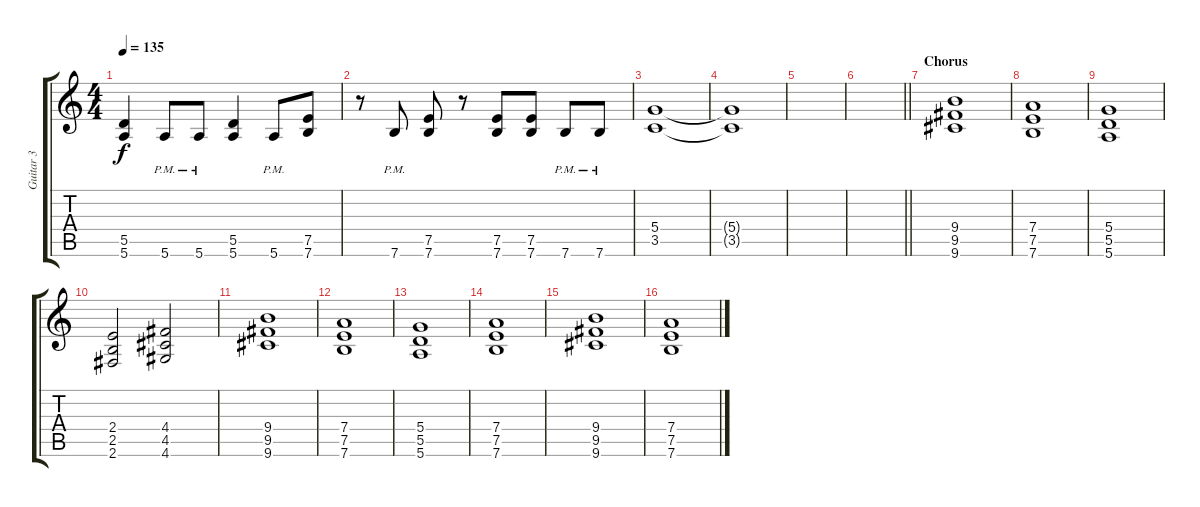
\track ("Guitar 3" "Guitar 3") {instrument distortionguitar}
\staff {score tabs}
\tuning (E4 B3 G3 D3 A2 E2) {hide}
\ts (4 4)
\tempo 135
\clef g2
\ks c
(5.5 5.6).4{dy f} 5.6{pm}.8 5.6{pm}.8 (5.5 5.6).4 5.6{pm}.8 (7.5 7.6).8 |
r.8 7.6{pm}.8 (7.5 7.6).8 r.8 (7.5 7.6).8 (7.5 7.6).8 7.6{pm}.8 7.6{pm}.8 |
(5.4 3.5).1 |
(5.4{t} 3.5{t}).1 |
|
\barLineRight lightlight
|
\section ("" "Chorus")
(9.4 9.5 9.6).1 |
(7.4 7.5 7.6).1 |
(5.4 5.5 5.6).1 |
(2.4 2.5 2.6).2 (4.4 4.5 4.6).2 |
(9.4 9.5 9.6).1 |
(7.4 7.5 7.6).1 |
(5.4 5.5 5.6).1 |
(7.4 7.5 7.6).1 |
(9.4 9.5 9.6).1 |
(7.4 7.5 7.6).1
